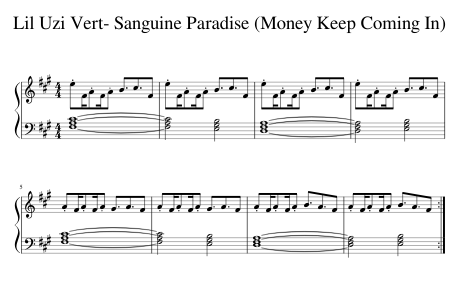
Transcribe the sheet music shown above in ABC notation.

X:1
%%score { 1 | 2 }
L:1/8
M:4/4
I:linebreak $
K:A
V:1 treble
V:2 bass
V:1
 .eF/.AF/.A B3/2c3/2F | .eF/.AF/.A B3/2c3/2F | .eF/.AF/.A B3/2c3/2F | .eF/.AF/.A B3/2c3/2F |$ .AF/.AF/.A G3/2A3/2F | %5
 .AF/.AF/.A G3/2A3/2F | .AF/.AF/.A B3/2A3/2F | .AF/.AF/.A B3/2A3/2F :| %8
V:2
 [F,A,C]8- | [F,A,C]4 [E,G,B,]4 | [D,F,A,]8- | [D,F,A,]4 [E,G,B,]4 |$ [F,A,C]8- | %5
 [F,A,C]4 [E,G,B,]4 | [D,F,A,]8- | [D,F,A,]4 [E,G,B,]4 :| %8
